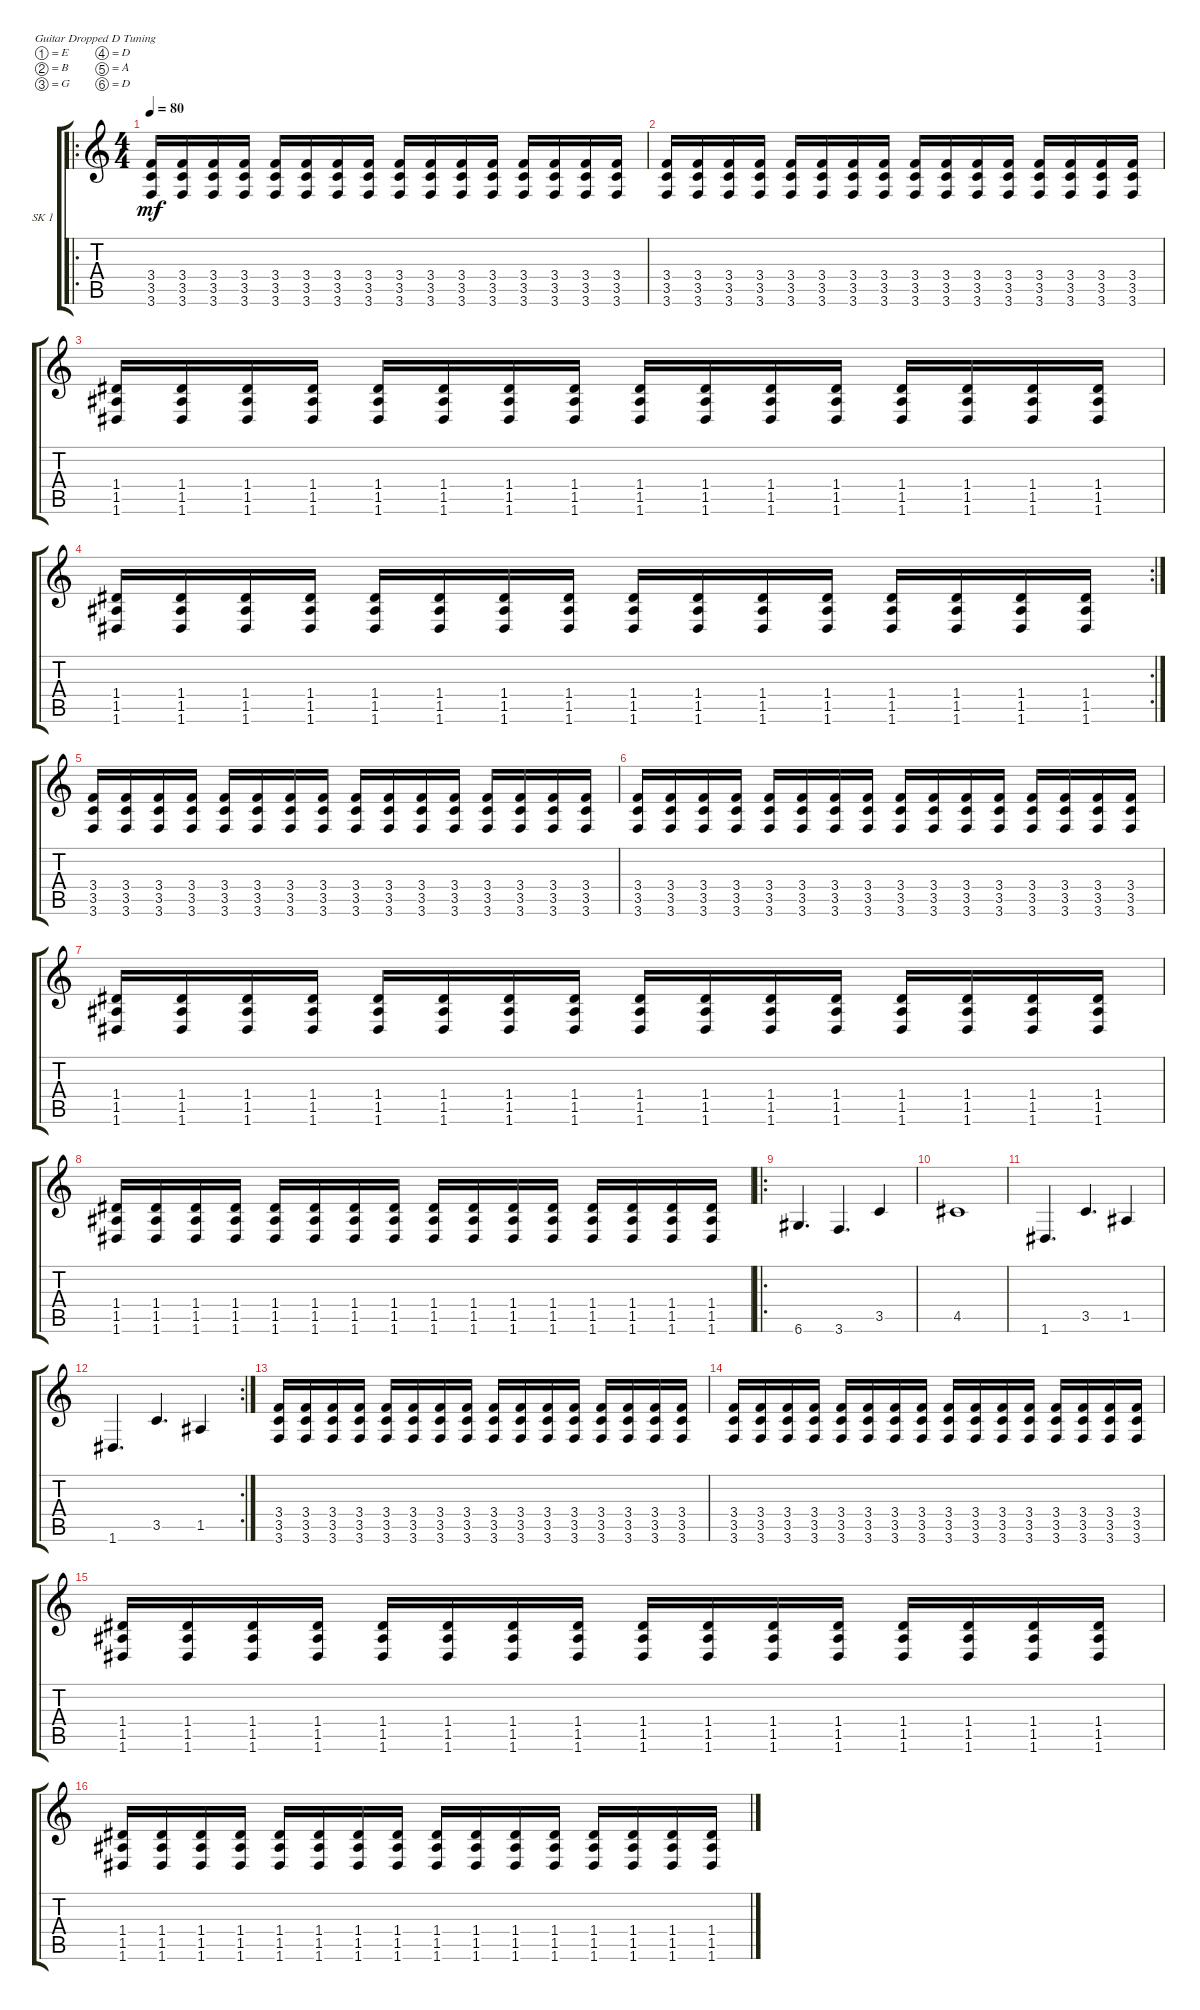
\defaultSystemsLayout 4
\bracketExtendMode groupsimilarinstruments
\firstSystemTrackNameOrientation horizontal
\otherSystemsTrackNameOrientation horizontal
\track ("Scott Kelly - Distorted" "SK 1") {instrument distortionguitar}
\staff {score tabs}
\tuning (E4 B3 G3 D3 A2 D2)
\ro
\ts (4 4)
\tempo 80
\clef g2
\ks c
(3.6 3.5 3.4).16{dy mf} (3.6 3.5 3.4).16 (3.6 3.5 3.4).16 (3.6 3.5 3.4).16 (3.6 3.5 3.4).16 (3.6 3.5 3.4).16 (3.6 3.5 3.4).16 (3.6 3.5 3.4).16 (3.6 3.5 3.4).16 (3.4 3.5 3.6).16 (3.6 3.5 3.4).16 (3.4 3.5 3.6).16 (3.6 3.5 3.4).16 (3.4 3.5 3.6).16 (3.6 3.5 3.4).16 (3.4 3.5 3.6).16 |
(3.6 3.5 3.4).16 (3.6 3.5 3.4).16 (3.6 3.5 3.4).16 (3.6 3.5 3.4).16 (3.6 3.5 3.4).16 (3.6 3.5 3.4).16 (3.6 3.5 3.4).16 (3.6 3.5 3.4).16 (3.6 3.5 3.4).16 (3.4 3.5 3.6).16 (3.6 3.5 3.4).16 (3.4 3.5 3.6).16 (3.6 3.5 3.4).16 (3.4 3.5 3.6).16 (3.6 3.5 3.4).16 (3.4 3.5 3.6).16 |
(1.6 1.5 1.4).16 (1.6 1.5 1.4).16 (1.6 1.5 1.4).16 (1.6 1.5 1.4).16 (1.6 1.5 1.4).16 (1.6 1.5 1.4).16 (1.6 1.5 1.4).16 (1.6 1.5 1.4).16 (1.6 1.5 1.4).16 (1.4 1.5 1.6).16 (1.6 1.5 1.4).16 (1.4 1.5 1.6).16 (1.6 1.5 1.4).16 (1.4 1.5 1.6).16 (1.6 1.5 1.4).16 (1.4 1.5 1.6).16 |
\rc 2
(1.6 1.5 1.4).16 (1.6 1.5 1.4).16 (1.6 1.5 1.4).16 (1.6 1.5 1.4).16 (1.6 1.5 1.4).16 (1.6 1.5 1.4).16 (1.6 1.5 1.4).16 (1.6 1.5 1.4).16 (1.6 1.5 1.4).16 (1.4 1.5 1.6).16 (1.6 1.5 1.4).16 (1.4 1.5 1.6).16 (1.6 1.5 1.4).16 (1.4 1.5 1.6).16 (1.6 1.5 1.4).16 (1.4 1.5 1.6).16 |
(3.6 3.5 3.4).16 (3.6 3.5 3.4).16 (3.6 3.5 3.4).16 (3.6 3.5 3.4).16 (3.6 3.5 3.4).16 (3.6 3.5 3.4).16 (3.6 3.5 3.4).16 (3.6 3.5 3.4).16 (3.6 3.5 3.4).16 (3.4 3.5 3.6).16 (3.6 3.5 3.4).16 (3.4 3.5 3.6).16 (3.6 3.5 3.4).16 (3.4 3.5 3.6).16 (3.6 3.5 3.4).16 (3.4 3.5 3.6).16 |
(3.6 3.5 3.4).16 (3.6 3.5 3.4).16 (3.6 3.5 3.4).16 (3.6 3.5 3.4).16 (3.6 3.5 3.4).16 (3.6 3.5 3.4).16 (3.6 3.5 3.4).16 (3.6 3.5 3.4).16 (3.6 3.5 3.4).16 (3.4 3.5 3.6).16 (3.6 3.5 3.4).16 (3.4 3.5 3.6).16 (3.6 3.5 3.4).16 (3.4 3.5 3.6).16 (3.6 3.5 3.4).16 (3.4 3.5 3.6).16 |
(1.6 1.5 1.4).16 (1.6 1.5 1.4).16 (1.6 1.5 1.4).16 (1.6 1.5 1.4).16 (1.6 1.5 1.4).16 (1.6 1.5 1.4).16 (1.6 1.5 1.4).16 (1.6 1.5 1.4).16 (1.6 1.5 1.4).16 (1.4 1.5 1.6).16 (1.6 1.5 1.4).16 (1.4 1.5 1.6).16 (1.6 1.5 1.4).16 (1.4 1.5 1.6).16 (1.6 1.5 1.4).16 (1.4 1.5 1.6).16 |
(1.6 1.5 1.4).16 (1.6 1.5 1.4).16 (1.6 1.5 1.4).16 (1.6 1.5 1.4).16 (1.6 1.5 1.4).16 (1.6 1.5 1.4).16 (1.6 1.5 1.4).16 (1.6 1.5 1.4).16 (1.6 1.5 1.4).16 (1.4 1.5 1.6).16 (1.6 1.5 1.4).16 (1.4 1.5 1.6).16 (1.6 1.5 1.4).16 (1.4 1.5 1.6).16 (1.6 1.5 1.4).16 (1.4 1.5 1.6).16 |
\ro
6.6.4{d} 3.6.4{d} 3.5.4 |
4.5.1 |
1.6.4{d} 3.5.4{d} 1.5.4 |
\rc 2
1.6.4{d} 3.5.4{d} 1.5.4 |
(3.6 3.5 3.4).16 (3.6 3.5 3.4).16 (3.6 3.5 3.4).16 (3.6 3.5 3.4).16 (3.6 3.5 3.4).16 (3.6 3.5 3.4).16 (3.6 3.5 3.4).16 (3.6 3.5 3.4).16 (3.6 3.5 3.4).16 (3.4 3.5 3.6).16 (3.6 3.5 3.4).16 (3.4 3.5 3.6).16 (3.6 3.5 3.4).16 (3.4 3.5 3.6).16 (3.6 3.5 3.4).16 (3.4 3.5 3.6).16 |
(3.6 3.5 3.4).16 (3.6 3.5 3.4).16 (3.6 3.5 3.4).16 (3.6 3.5 3.4).16 (3.6 3.5 3.4).16 (3.6 3.5 3.4).16 (3.6 3.5 3.4).16 (3.6 3.5 3.4).16 (3.6 3.5 3.4).16 (3.4 3.5 3.6).16 (3.6 3.5 3.4).16 (3.4 3.5 3.6).16 (3.6 3.5 3.4).16 (3.4 3.5 3.6).16 (3.6 3.5 3.4).16 (3.4 3.5 3.6).16 |
(1.6 1.5 1.4).16 (1.6 1.5 1.4).16 (1.6 1.5 1.4).16 (1.6 1.5 1.4).16 (1.6 1.5 1.4).16 (1.6 1.5 1.4).16 (1.6 1.5 1.4).16 (1.6 1.5 1.4).16 (1.6 1.5 1.4).16 (1.4 1.5 1.6).16 (1.6 1.5 1.4).16 (1.4 1.5 1.6).16 (1.6 1.5 1.4).16 (1.4 1.5 1.6).16 (1.6 1.5 1.4).16 (1.4 1.5 1.6).16 |
(1.6 1.5 1.4).16 (1.6 1.5 1.4).16 (1.6 1.5 1.4).16 (1.6 1.5 1.4).16 (1.6 1.5 1.4).16 (1.6 1.5 1.4).16 (1.6 1.5 1.4).16 (1.6 1.5 1.4).16 (1.6 1.5 1.4).16 (1.4 1.5 1.6).16 (1.6 1.5 1.4).16 (1.4 1.5 1.6).16 (1.6 1.5 1.4).16 (1.4 1.5 1.6).16 (1.6 1.5 1.4).16 (1.4 1.5 1.6).16
